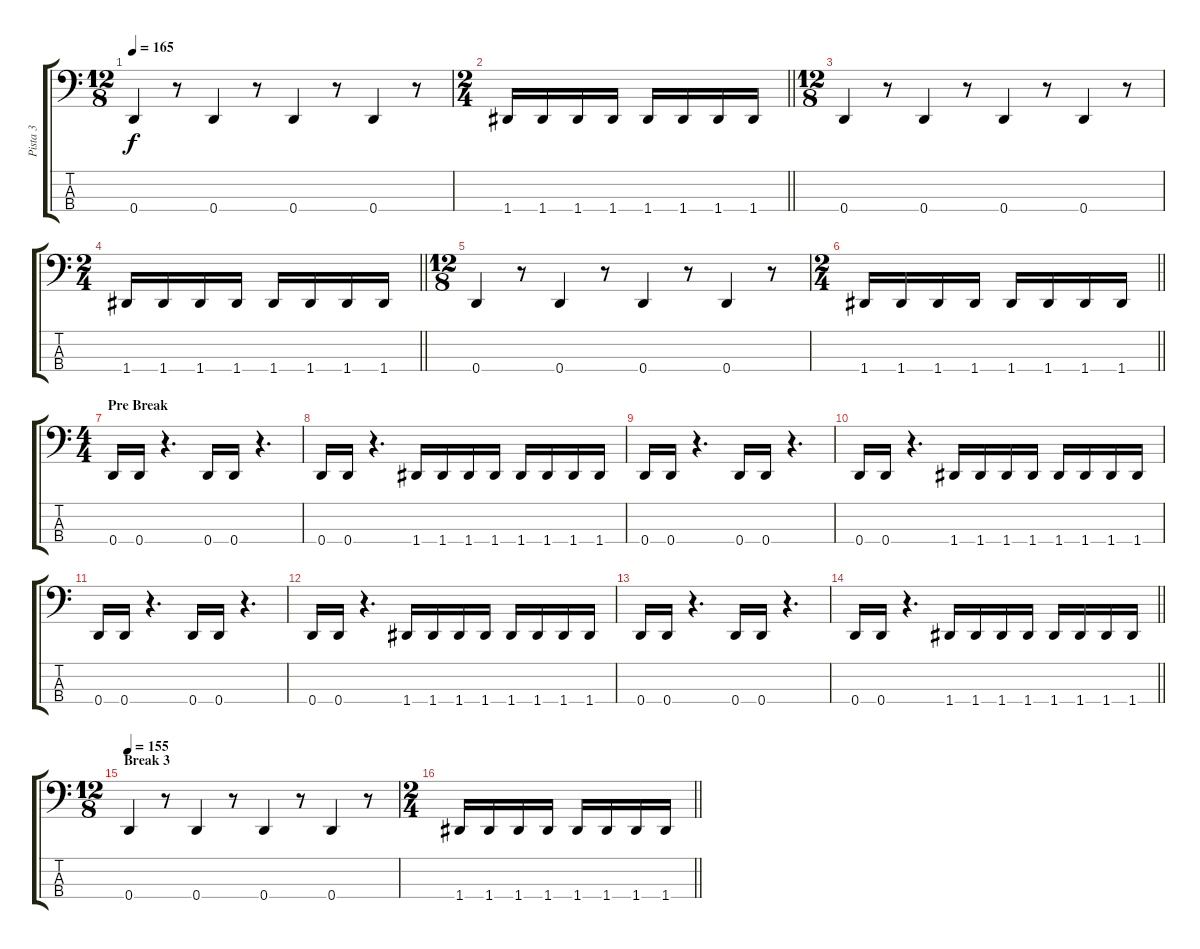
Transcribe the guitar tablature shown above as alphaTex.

\track ("Pista 3" "Pista 3") {instrument electricbasspick}
\staff {score tabs}
\tuning (F2 C2 G1 D1) {hide}
\ts (12 8)
\tempo 165
\clef f4
\ks c
0.4.4{dy f} r.8 0.4.4 r.8 0.4.4 r.8 0.4.4 r.8 |
\ts (2 4)
\barLineRight lightlight
1.4.16 1.4.16 1.4.16 1.4.16 1.4.16 1.4.16 1.4.16 1.4.16 |
\ts (12 8)
0.4.4 r.8 0.4.4 r.8 0.4.4 r.8 0.4.4 r.8 |
\ts (2 4)
\barLineRight lightlight
1.4.16 1.4.16 1.4.16 1.4.16 1.4.16 1.4.16 1.4.16 1.4.16 |
\ts (12 8)
0.4.4 r.8 0.4.4 r.8 0.4.4 r.8 0.4.4 r.8 |
\ts (2 4)
\barLineRight lightlight
1.4.16 1.4.16 1.4.16 1.4.16 1.4.16 1.4.16 1.4.16 1.4.16 |
\ts (4 4)
\section ("" "Pre Break")
0.4.16 0.4.16 r.4{d} 0.4.16 0.4.16 r.4{d} |
0.4.16 0.4.16 r.4{d} 1.4.16 1.4.16 1.4.16 1.4.16 1.4.16 1.4.16 1.4.16 1.4.16 |
0.4.16 0.4.16 r.4{d} 0.4.16 0.4.16 r.4{d} |
0.4.16 0.4.16 r.4{d} 1.4.16 1.4.16 1.4.16 1.4.16 1.4.16 1.4.16 1.4.16 1.4.16 |
0.4.16 0.4.16 r.4{d} 0.4.16 0.4.16 r.4{d} |
0.4.16 0.4.16 r.4{d} 1.4.16 1.4.16 1.4.16 1.4.16 1.4.16 1.4.16 1.4.16 1.4.16 |
0.4.16 0.4.16 r.4{d} 0.4.16 0.4.16 r.4{d} |
\barLineRight lightlight
0.4.16 0.4.16 r.4{d} 1.4.16 1.4.16 1.4.16 1.4.16 1.4.16 1.4.16 1.4.16 1.4.16 |
\ts (12 8)
\section ("" "Break 3")
\tempo 155
0.4.4 r.8 0.4.4 r.8 0.4.4 r.8 0.4.4 r.8 |
\ts (2 4)
\barLineRight lightlight
1.4.16 1.4.16 1.4.16 1.4.16 1.4.16 1.4.16 1.4.16 1.4.16
